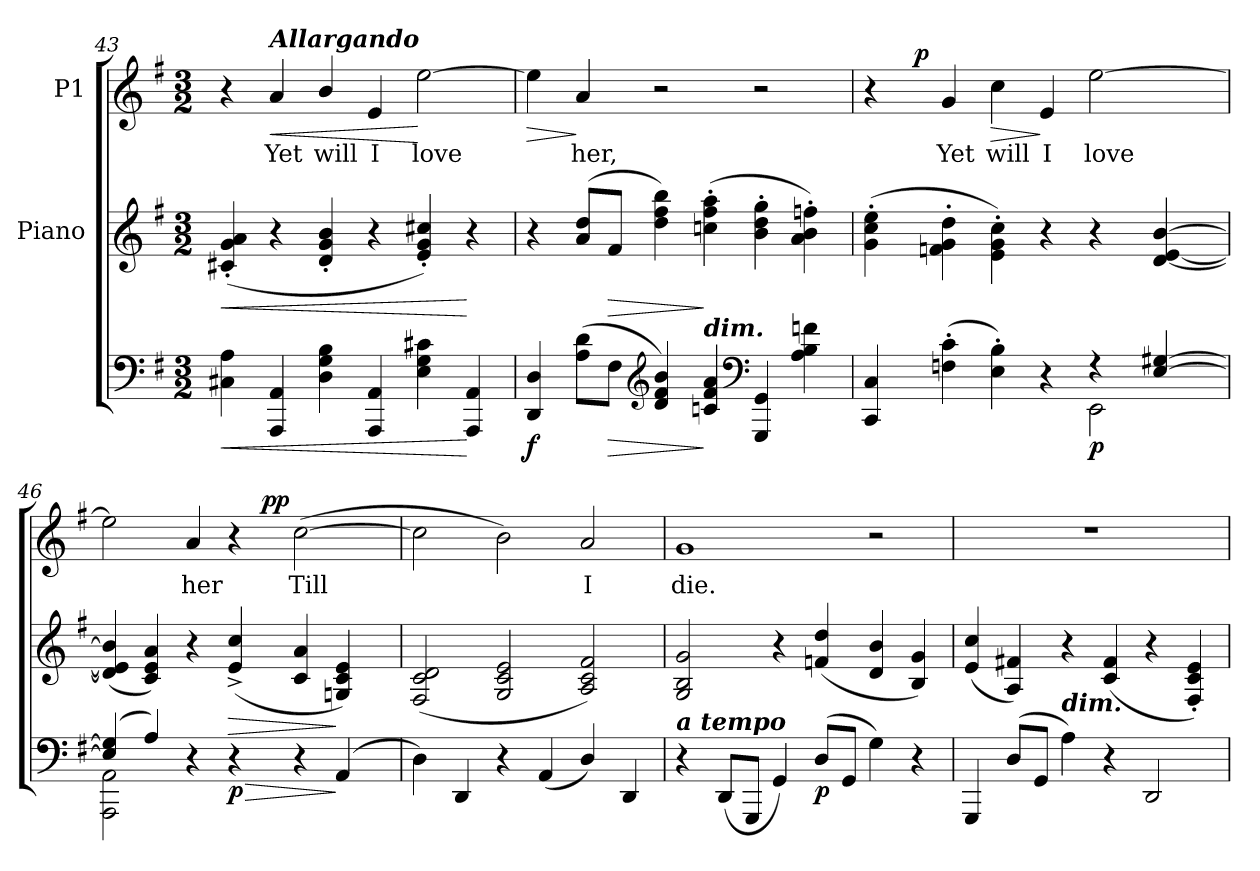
**kern	**dynam	**kern	**dynam	**kern	**text	**dynam
*part3	*part3	*part2	*part2	*part1	*part1	*part1
*staff3	*staff3	*staff2	*staff2	*staff1	*staff1	*staff1
*	*	*I"Piano	*	*I"P1	*	*
*clefF4	*	*clefG2	*	*clefG2	*	*
*k[f#]	*	*k[f#]	*	*k[f#]	*	*
*e:	*	*e:	*	*e:	*	*
*M3/2	*	*M3/2	*	*M3/2	*	*
=43	=43	=43	=43	=43	=43	=43
!	!LO:HP:b	!	!LO:HP:b	!	!	!
4C#Xi\ 4Ai	<	(4c#Xi/' 4gi' 4ai'	<	4r	.	.
!	!	!	!	!LO:TX:a:Bi:t=Allargando	!	!
!	!	!	!	!	!LO:LY:b:color=#000000	!LO:HP:b
4AAAi/ 4AAi	.	4r	.	4ai/	Yet	<
!	!	!	!	!	!LO:LY:b:color=#000000	!
4Di\ 4Gi 4Bi	.	4di/' 4gi' 4bi'	.	4bi/	will	.
!	!	!	!	!	!LO:LY:b:color=#000000	!
4AAAi/ 4AAi	.	4r	.	4ei/	I	.
!	!	!	!	!	!LO:LY:b:color=#000000	!
4Ei\ 4Gi 4c#Xi	.	4ei/' 4gi' 4cc#Xi')	.	[2eei\	love	[
4AAAi/ 4AAi	[	4r	[	.	.	.
!!LO:LB:g=z
=44	=44	=44	=44	=44	=44	=44
!	!	!	!	!	!	!LO:HP:b
4DDi/ 4Di	f	4r	.	4eei\]	.	>
!	!	!	!	!	!LO:LY:b:color=#000000	!
(8Ai\ 8diL	.	(8ai/ 8ddiL	.	4ai/	her,	]
!	!LO:HP:b	!	!LO:HP:b	!	!	!
8F#i\J	>	8f#i/J	>	.	.	.
*clefG2	*	*	*	*	*	*
4di/ 4f#i 4bi)	.	4ddi\ 4ff#i 4bbi)	.	2r	.	.
!LO:TX:a:Bi:t=dim.	!	!	!	!	!	!
4cni/ 4f#i 4ai	]	(4ccni\' 4ff#i' 4aai'	]	.	.	.
*clefF4	*	*	*	*	*	*
4GGGi/ 4GGi	.	4bi\' 4ddi' 4ggi'	.	2r	.	.
4Ai\ 4Bi 4fni	.	4ai\' 4bi' 4ffni')	.	.	.	.
=45	=45	=45	=45	=45	=45	=45
*^	*	*	*	*^	*	*
4CCi/ 4Ci	1ryy	.	(4gi\' 4cci' 4eei'	.	4r	8ryy	.	.
.	.	.	.	.	.	64ryy	.	.
.	.	.	.	.	.	128ryy	.	.
.	.	.	.	.	.	512.ryy	.	.
.	.	.	.	.	.	1ryy	.	p
!	!	!	!	!	!	!	!LO:LY:b:color=#000000	!
(4Fni\' 4ci'	.	.	4fni\' 4gi' 4ddi'	.	4gi/	.	Yet	.
!	!	!	!	!	!	!	!LO:LY:b:color=#000000	!LO:HP:b
4Ei\' 4Bi')	.	.	4ei\' 4gi' 4cci')	.	4cci\	.	will	>
!	!	!	!	!	!	!	!LO:LY:b:color=#000000	!
4r	.	.	4r	.	4ei/	.	I	]
!	!	!	!	!	!	!	!LO:LY:b:color=#000000	!
4r	2EEi\	p	4r	.	[2eei\	.	love	.
.	.	.	.	.	.	4ryy	.	.
[4Ei/ [4G#Xi	.	.	[4di/ [4ei [4bi	.	.	.	.	.
.	.	.	.	.	.	16ryy	.	.
.	.	.	.	.	.	32ryy	.	.
.	.	.	.	.	.	256ryy	.	.
.	.	.	.	.	.	1024ryy	.	.
=46	=46	=46	=46	=46	=46	=46	=46	=46
(4Ei/] 4G#i]	2AAAi\ 2AAi	.	(4di/] 4ei] 4bi]	.	2eei\]	2ryy	.	.
4Ai/)	.	.	4ci/ 4ei 4ai)	.	.	.	.	.
!	!	!	!	!	!	!	!LO:LY:b:color=#000000	!
4r	2ryy	.	4r	.	4ai/	4ryy	her	.
!	!	!LO:HP:b	!	!LO:HP:b	!	!	!	!
4r	.	> p	(4ei/^ 4cci^	>	4r	16ryy	.	.
.	.	.	.	.	.	64ryy	.	.
.	.	.	.	.	.	128ryy	.	.
.	.	.	.	.	.	512.ryy	.	.
.	.	.	.	.	.	2ryy	.	pp
!	!	!	!	!	!	!	!LO:LY:b:color=#000000	!
4r	2ryy	.	4ci/ 4ai	.	([2cci\	.	Till	.
(4AAi/	.	]	4Gni/ 4ci 4ei)	]	.	.	.	.
.	.	.	.	.	.	8ryy	.	.
.	.	.	.	.	.	32ryy	.	.
.	.	.	.	.	.	256ryy	.	.
.	.	.	.	.	.	1024ryy	.	.
!!LO:LB:g=z
=47	=47	=47	=47	=47	=47	=47	=47	=47
!	!	!	!	!	!LO:TX:a:Bi:t=Lento	!	!	!
!LO:TX:a:Bi:t=colla voce	!	!	!	!	!	!	!	!
*v	*v	*	*	*	*v	*v	*	*
4Di\)	.	(2F#i/ 2ci 2di	.	2cci\]	.	.
4DDi/	.	.	.	.	.	.
4r	.	2Gi/ 2ci 2ei	.	2bi\)	.	.
(4AAi/	.	.	.	.	.	.
!	!	!	!	!	!LO:LY:b:color=#000000	!
4Di/)	.	2Ai/ 2ci 2f#i)	.	2ai/	I	.
4DDi/	.	.	.	.	.	.
=48	=48	=48	=48	=48	=48	=48
!LO:TX:a:Bi:t=a tempo	!	!	!	!	!	!
!	!	!	!	!	!LO:LY:b:color=#000000	!
4r	.	2Gi/ 2Bi 2gi	.	1gi	die.	.
(8DDi/L	.	.	.	.	.	.
8GGGi/J	.	.	.	.	.	.
4GGi/)	.	4r	.	.	.	.
(8Di/L	p	(4fni/ 4ddi	.	.	.	.
8GGi/J	.	.	.	.	.	.
4Gi\)	.	4di/ 4bi	.	2r	.	.
4r	.	4Bi/ 4gi)	.	.	.	.
=49	=49	=49	=49	=49	=49	=49
!	!	!	!	!LO:N:vis=1	!	!
4GGGi/	.	(4ei/ 4cci	.	1.r	.	.
(8Di/L	.	4Ai/ 4f#Xi)	.	.	.	.
8GGi/J	.	.	.	.	.	.
!LO:TX:a:Bi:t=dim.	!	!	!	!	!	!
4Ai\)	.	4r	.	.	.	.
4r	.	(4ci/ 4f#i	.	.	.	.
2DDi/	.	4r	.	.	.	.
.	.	4F#i/' 4ci' 4ei')	.	.	.	.
=	=	=	=	=	=	=
*-	*-	*-	*-	*-	*-	*-
